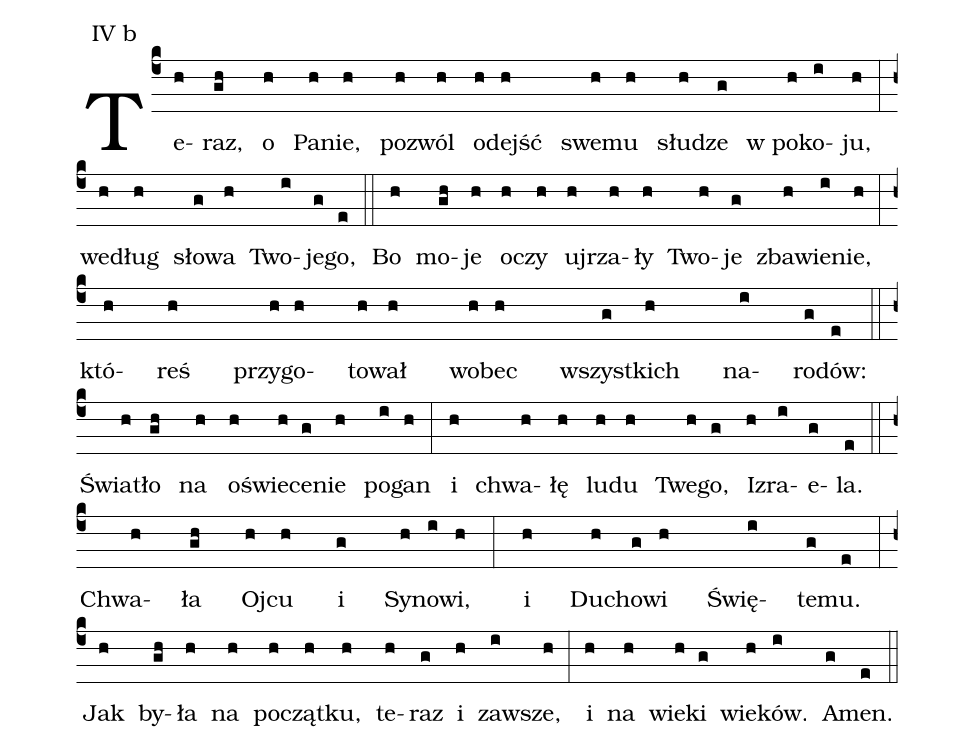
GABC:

annotation: IV b;
%%
(c4)Te(h)raz,(gh) o(h) Pa(h)nie,(h) po(h)zwól(h) o(h)dejść(h) swe(h)mu(h) słu(h)dze(g) w po(h)ko(i)ju,(h) (:) (z)
we(h)dług(h) sło(g)wa(h) Two(i)je(g)go,(e) (::)

Bo(h) mo(gh)je(h) o(h)czy(h) uj(h)rza(h)ły(h) Two(h)je(g) zba(h)wie(i)nie,(h) (:) (z)
któ(h)reś(h) przy(h)go(h)to(h)wał(h) wo(h)bec(h) wszyst(g)kich(h) na(i)ro(g)dów:(e) (::) (z)

Świa(h)tło(gh) na(h) o(h)świe(h)ce(g)nie(h) po(i)gan(h) (:)
i(h) chwa(h)łę(h) lu(h)du(h) Twe(h)go,(g) I(h)zra(i)e(g)la.(e) (::) (z)

Chwa(h)ła(gh) Oj(h)cu(h) i(g) Sy(h)no(i)wi,(h) (:)
i(h) Du(h)cho(g)wi(h) Świę(i)te(g)mu.(e) (:) (z)

Jak(h) by(gh)ła(h) na(h) po(h)cząt(h)ku,(h) te(h)raz(g) i(h) za(i)wsze,(h) (:)
i(h) na(h) wie(h)ki(g) wie(h)ków.(i) A(g)men.(e) (::) (z)
